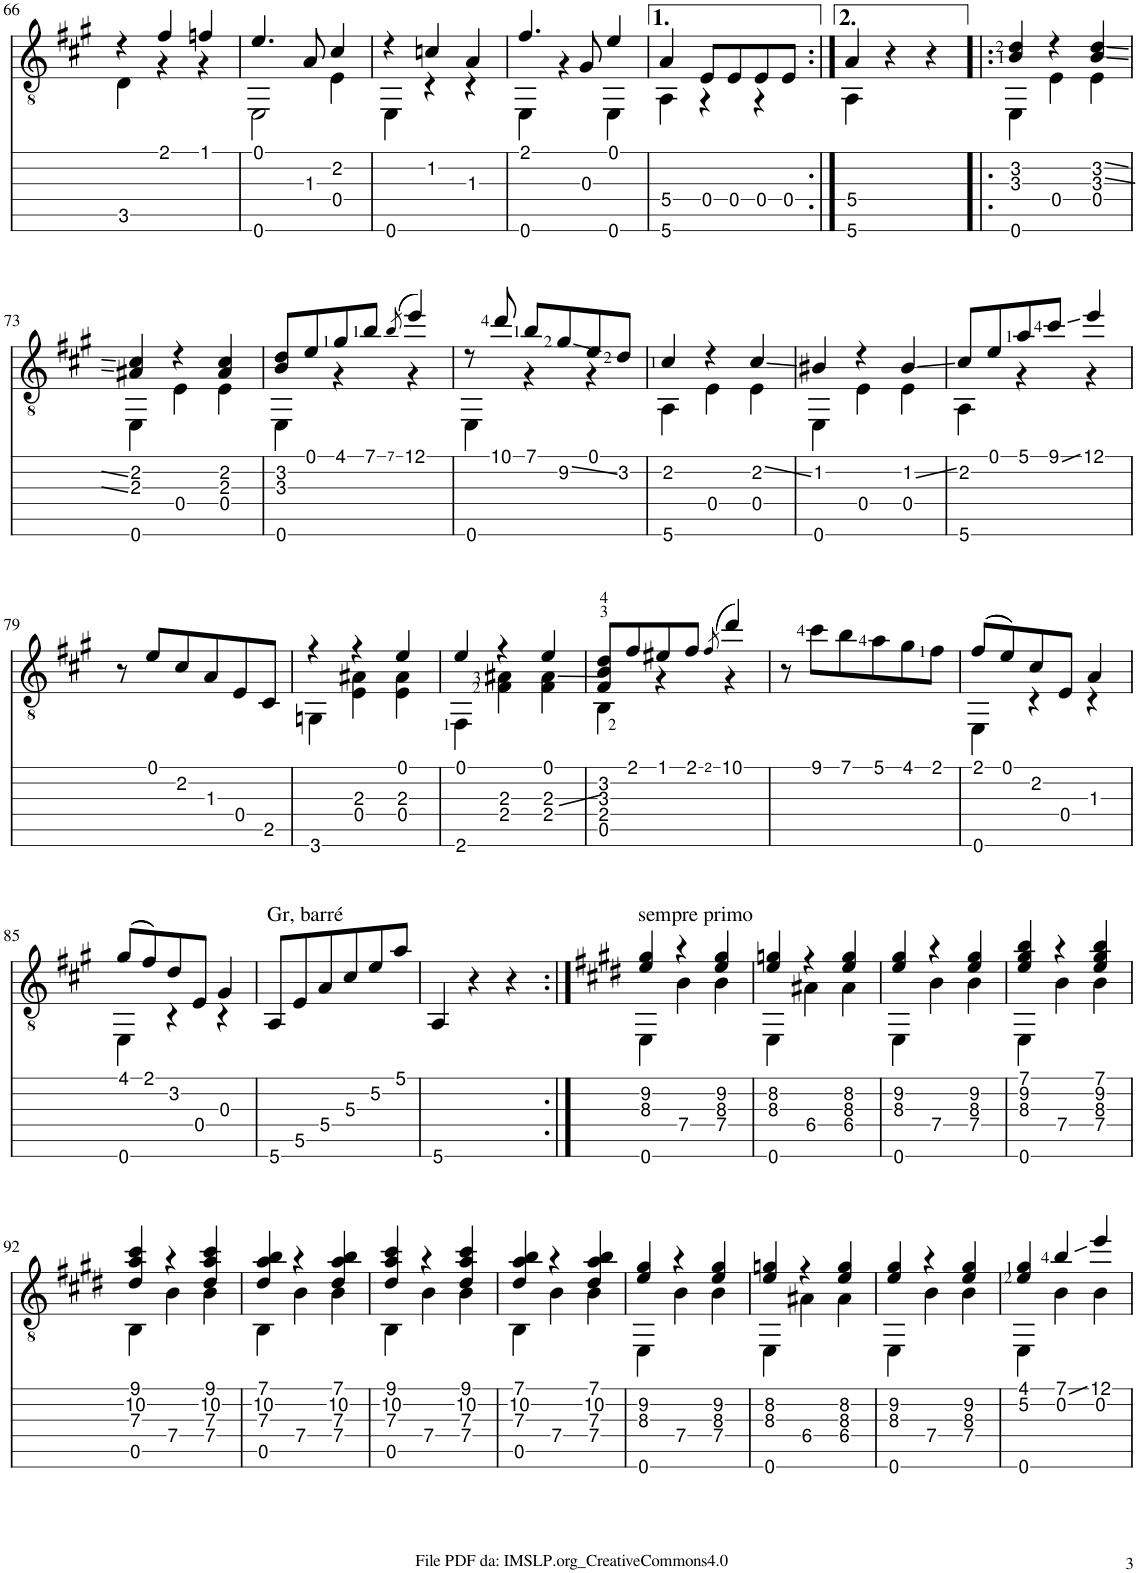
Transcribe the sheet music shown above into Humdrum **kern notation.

**kern	**kern
*part1	*part1
*staff2	*staff1
*I"Guitar	*
*I'Guit.	*
!!LO:PB:g=z
*	*clefGv2
*k[f#c#g#]	*k[f#c#g#]
*M3/4	*M3/4
=66	=66
*^	*^
4r	4D	4r	4D\
4f#	4r	4f#/	4r
4f	4r	4fn/	4r
=67	=67	=67	=67
4.e	2EE	4.e/	2EE\
8A	.	8A/	.
4c#	4E	4c#/	4E\
=68	=68	=68	=68
4r	4EE	4r	4EE\
4c	4r	4cn/	4r
4A	4r	4A/	4r
=69	=69	=69	=69
4.f#	4EE	4.f#/	4EE\
.	4r	.	4r
8G#	.	8G#/	.
4e	4EE	4e/	4EE\
=70	=70	=70	=70
4A	4AA	4A/	4AA\
8EL	4r	8E/L	4r
8EJ	.	8E/	.
8EL	4r	8E/	4r
8EJ	.	8E/J	.
=71:|!	=71:|!	=71:|!	=71:|!
4A	4AA	4A/	4AA\
4r	2ryy	4r	2ryy
4r	.	4r	.
=72!|:	=72!|:	=72!|:	=72!|:
4B 4d	4EE	4B/ 4d/	4EE\
4r	4E	4r	4E\
4B 4d	4E	4B/ 4d/	4E\
!!LO:LB:g=z	!!
=73	=73	=73	=73
4A# 4c#	4EE	4A#X/ 4c#/	4EE\
4r	4E	4r	4E\
4A# 4c#	4E	4A#/ 4c#/	4E\
=74	=74	=74	=74
8B\ 8d\L	4EE	8B/ 8d/L	4EE\
8eJ	.	8e/	.
8g#L	4r	8g#/	4r
8bJ	.	8b/J	.
qb	.	((8qb/	.
4ee	4r	4ee/))	4r
=75	=75	=75	=75
8r	4EE	8r	4EE\
8dd	.	8dd/	.
8bL	4r	8b/L	4r
8g#J	.	8g#/	.
8eL	4r	8e/	4r
8dJ	.	8d/J	.
=76	=76	=76	=76
4c#	4AA	4c#/	4AA\
4r	4E	4r	4E\
4c#	4E	4c#/	4E\
=77	=77	=77	=77
4B#	4EE	4B#X/	4EE\
4r	4E	4r	4E\
4B#	4E	4B#/	4E\
=78	=78	=78	=78
8c#L	4AA	8c#/L	4AA\
8eJ	.	8e/	.
8aL	4r	8a/	4r
8cc#J	.	8cc#/J	.
4ee	4r	4ee/	4r
*v	*v	*	*
*	*v	*v
!!LO:LB:g=z
=79	=79
8r	8r
8e	8e/L
8c#L	8c#/
8AJ	8A/
8EL	8E/
8C#J	8C#/J
=80	=80
*^	*^
4r	4GG	4r	4GGn\
4r	4E 4A#	4r	4E\ 4A#X\
4e	4E 4A#	4e/	4E\ 4A#\
=81	=81	=81	=81
4e	4FF#	4e/	4FF#\
4r	4F# 4A#	4r	4F#\ 4A#X\
4e	4F# 4A#	4e/	4F#\ 4A#\
=82	=82	=82	=82
8F#\ 8B\ 8d\L	4BB	8F#/ 8B/ 8d/L	4BB\
8f#J	.	8f#/	.
8e#L	4r	8e#X/	4r
8f#J	.	8f#/J	.
qf#	.	((8qf#/	.
4dd	4r	4dd/))	4r
*v	*v	*	*
*	*v	*v
=83	=83
8r	8r
8cc#	8cc#\L
8bL	8b\
8aJ	8a\
8g#L	8g#\
8f#J	8f#\J
=84	=84
*^	*^
8f#L	4EE	((8f#/L	4EE\
8eJ	.	8e/))	.
8c#L	4r	8c#/	4r
8EJ	.	8E/J	.
4A	4r	4A/	4r
!!LO:LB:g=z	!!
=85	=85	=85	=85
8g#L	4EE	((8g#/L	4EE\
8f#J	.	8f#/))	.
8dL	4r	8d/	4r
8EJ	.	8E/J	.
4G#	4r	4G#/	4r
=86	=86	=86	=86
!	!	!LO:TX:a:t=Gr, barré	!
*v	*v	*	*
*	*v	*v
8AAL	8AA/L
8EJ	8E/
8AL	8A/
8c#J	8c#/
8eL	8e/
8aJ	8a/J
=87	=87
4AA	4AA/
4r	4r
4r	4r
=88:|!	=88:|!
*k[f#c#g#d#]	*k[f#c#g#d#]
*^	*^
!	!	!LO:TX:a:t=sempre primo	!
4e 4g#	4EE	4e/ 4g#/	4EE\
4r	4B	4r	4B\
4e 4g#	4B	4e/ 4g#/	4B\
=89	=89	=89	=89
4e 4gn	4EE	4e/ 4gn/	4EE\
4r	4A#X	4r	4A#X\
4e 4g	4A#	4e/ 4g/	4A#\
=90	=90	=90	=90
4e 4g#	4EE	4e/ 4g#/	4EE\
4r	4B	4r	4B\
4e 4g#	4B	4e/ 4g#/	4B\
=91	=91	=91	=91
4e 4g# 4b	4EE	4e/ 4g#/ 4b/	4EE\
4r	4B	4r	4B\
4e 4g# 4b	4B	4e/ 4g#/ 4b/	4B\
!!LO:LB:g=z	!!
=92	=92	=92	=92
4d# 4a 4cc#	4BB	4d#/ 4a/ 4cc#/	4BB\
4r	4B	4r	4B\
4d# 4a 4cc#	4B	4d#/ 4a/ 4cc#/	4B\
=93	=93	=93	=93
4d# 4a 4b	4BB	4d#/ 4a/ 4b/	4BB\
4r	4B	4r	4B\
4d# 4a 4b	4B	4d#/ 4a/ 4b/	4B\
=94	=94	=94	=94
4d# 4a 4cc#	4BB	4d#/ 4a/ 4cc#/	4BB\
4r	4B	4r	4B\
4d# 4a 4cc#	4B	4d#/ 4a/ 4cc#/	4B\
=95	=95	=95	=95
4d# 4a 4b	4BB	4d#/ 4a/ 4b/	4BB\
4r	4B	4r	4B\
4d# 4a 4b	4B	4d#/ 4a/ 4b/	4B\
=96	=96	=96	=96
4e 4g#	4EE	4e/ 4g#/	4EE\
4r	4B	4r	4B\
4e 4g#	4B	4e/ 4g#/	4B\
=97	=97	=97	=97
4e 4gn	4EE	4e/ 4gn/	4EE\
4r	4A#X	4r	4A#X\
4e 4g	4A#	4e/ 4g/	4A#\
=98	=98	=98	=98
4e 4g#	4EE	4e/ 4g#/	4EE\
4r	4B	4r	4B\
4e 4g#	4B	4e/ 4g#/	4B\
=99	=99	=99	=99
4e 4g#	4EE	4e/ 4g#/	4EE\
4b	4B	4b/	4B\
4ee	4B	4ee/	4B\
*v	*v	*	*
*	*v	*v
=	=
*-	*-
